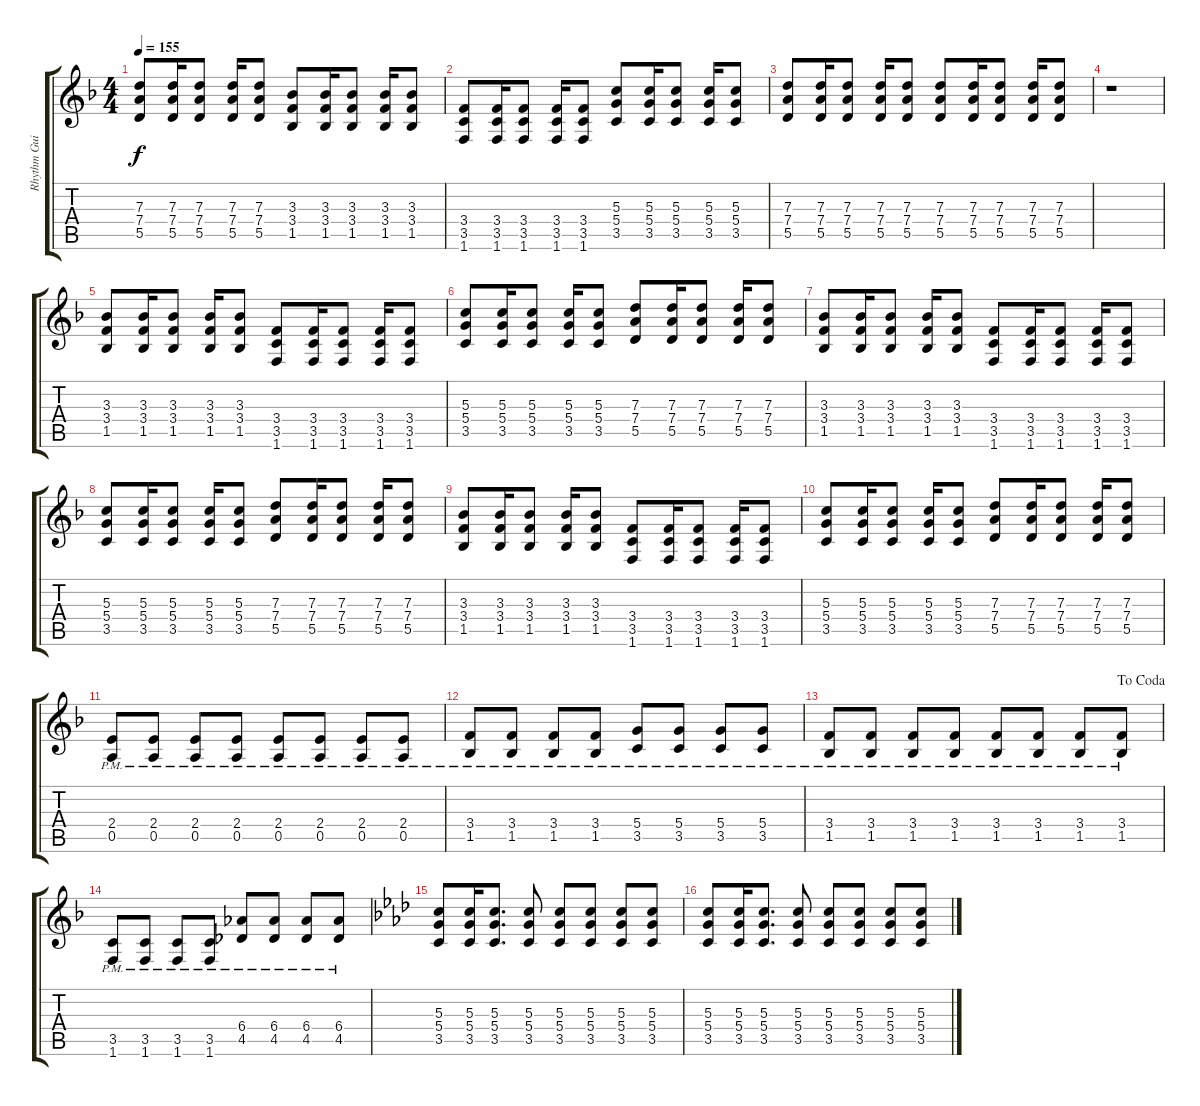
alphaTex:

\track ("Rhythm Guitar" "Rhythm Gui") {instrument overdrivenguitar}
\staff {score tabs}
\tuning (E4 B3 G3 D3 A2 E2) {hide}
\ts (4 4)
\tempo 155
\clef g2
\ks f
(7.3 7.4 5.5).8{dy f} (7.3 7.4 5.5).16 (7.3 7.4 5.5).8 (7.3 7.4 5.5).16 (7.3 7.4 5.5).8 (3.3 3.4 1.5).8 (3.3 3.4 1.5).16 (3.3 3.4 1.5).8 (3.3 3.4 1.5).16 (3.3 3.4 1.5).8 |
(3.4 3.5 1.6).8 (3.4 3.5 1.6).16 (3.4 3.5 1.6).8 (3.4 3.5 1.6).16 (3.4 3.5 1.6).8 (5.3 5.4 3.5).8 (5.3 5.4 3.5).16 (5.3 5.4 3.5).8 (5.3 5.4 3.5).16 (5.3 5.4 3.5).8 |
(7.3 7.4 5.5).8 (7.3 7.4 5.5).16 (7.3 7.4 5.5).8 (7.3 7.4 5.5).16 (7.3 7.4 5.5).8 (7.3 7.4 5.5).8 (7.3 7.4 5.5).16 (7.3 7.4 5.5).8 (7.3 7.4 5.5).16 (7.3 7.4 5.5).8 |
r.1 |
(3.3 3.4 1.5).8 (3.3 3.4 1.5).16 (3.3 3.4 1.5).8 (3.3 3.4 1.5).16 (3.3 3.4 1.5).8 (3.4 3.5 1.6).8 (3.4 3.5 1.6).16 (3.4 3.5 1.6).8 (3.4 3.5 1.6).16 (3.4 3.5 1.6).8 |
(5.3 5.4 3.5).8 (5.3 5.4 3.5).16 (5.3 5.4 3.5).8 (5.3 5.4 3.5).16 (5.3 5.4 3.5).8 (7.3 7.4 5.5).8 (7.3 7.4 5.5).16 (7.3 7.4 5.5).8 (7.3 7.4 5.5).16 (7.3 7.4 5.5).8 |
(3.3 3.4 1.5).8 (3.3 3.4 1.5).16 (3.3 3.4 1.5).8 (3.3 3.4 1.5).16 (3.3 3.4 1.5).8 (3.4 3.5 1.6).8 (3.4 3.5 1.6).16 (3.4 3.5 1.6).8 (3.4 3.5 1.6).16 (3.4 3.5 1.6).8 |
(5.3 5.4 3.5).8 (5.3 5.4 3.5).16 (5.3 5.4 3.5).8 (5.3 5.4 3.5).16 (5.3 5.4 3.5).8 (7.3 7.4 5.5).8 (7.3 7.4 5.5).16 (7.3 7.4 5.5).8 (7.3 7.4 5.5).16 (7.3 7.4 5.5).8 |
(3.3 3.4 1.5).8 (3.3 3.4 1.5).16 (3.3 3.4 1.5).8 (3.3 3.4 1.5).16 (3.3 3.4 1.5).8 (3.4 3.5 1.6).8 (3.4 3.5 1.6).16 (3.4 3.5 1.6).8 (3.4 3.5 1.6).16 (3.4 3.5 1.6).8 |
(5.3 5.4 3.5).8 (5.3 5.4 3.5).16 (5.3 5.4 3.5).8 (5.3 5.4 3.5).16 (5.3 5.4 3.5).8 (7.3 7.4 5.5).8 (7.3 7.4 5.5).16 (7.3 7.4 5.5).8 (7.3 7.4 5.5).16 (7.3 7.4 5.5).8 |
(2.4{pm} 0.5{pm}).8 (2.4{pm} 0.5{pm}).8 (2.4{pm} 0.5{pm}).8 (2.4{pm} 0.5{pm}).8 (2.4{pm} 0.5{pm}).8 (2.4{pm} 0.5{pm}).8 (2.4{pm} 0.5{pm}).8 (2.4{pm} 0.5{pm}).8 |
(3.4{pm} 1.5{pm}).8 (3.4{pm} 1.5{pm}).8 (3.4{pm} 1.5{pm}).8 (3.4{pm} 1.5{pm}).8 (5.4{pm} 3.5{pm}).8 (5.4{pm} 3.5{pm}).8 (5.4{pm} 3.5{pm}).8 (5.4{pm} 3.5{pm}).8 |
\jump dacoda
(3.4{pm} 1.5{pm}).8 (3.4{pm} 1.5{pm}).8 (3.4{pm} 1.5{pm}).8 (3.4{pm} 1.5{pm}).8 (3.4{pm} 1.5{pm}).8 (3.4{pm} 1.5{pm}).8 (3.4{pm} 1.5{pm}).8 (3.4{pm} 1.5{pm}).8 |
(3.5{pm} 1.6{pm}).8 (3.5{pm} 1.6{pm}).8 (3.5{pm} 1.6{pm}).8 (3.5{pm} 1.6{pm}).8 (6.4{pm} 4.5{pm}).8 (6.4{pm} 4.5{pm}).8 (6.4{pm} 4.5{pm}).8 (6.4{pm} 4.5{pm}).8 |
\ks ab
(5.3 5.4 3.5).8 (5.3 5.4 3.5).16 (5.3 5.4 3.5).8{d} (5.3 5.4 3.5).8 (5.3 5.4 3.5).8 (5.3 5.4 3.5).8 (5.3 5.4 3.5).8 (5.3 5.4 3.5).8 |
(5.3 5.4 3.5).8 (5.3 5.4 3.5).16 (5.3 5.4 3.5).8{d} (5.3 5.4 3.5).8 (5.3 5.4 3.5).8 (5.3 5.4 3.5).8 (5.3 5.4 3.5).8 (5.3 5.4 3.5).8
